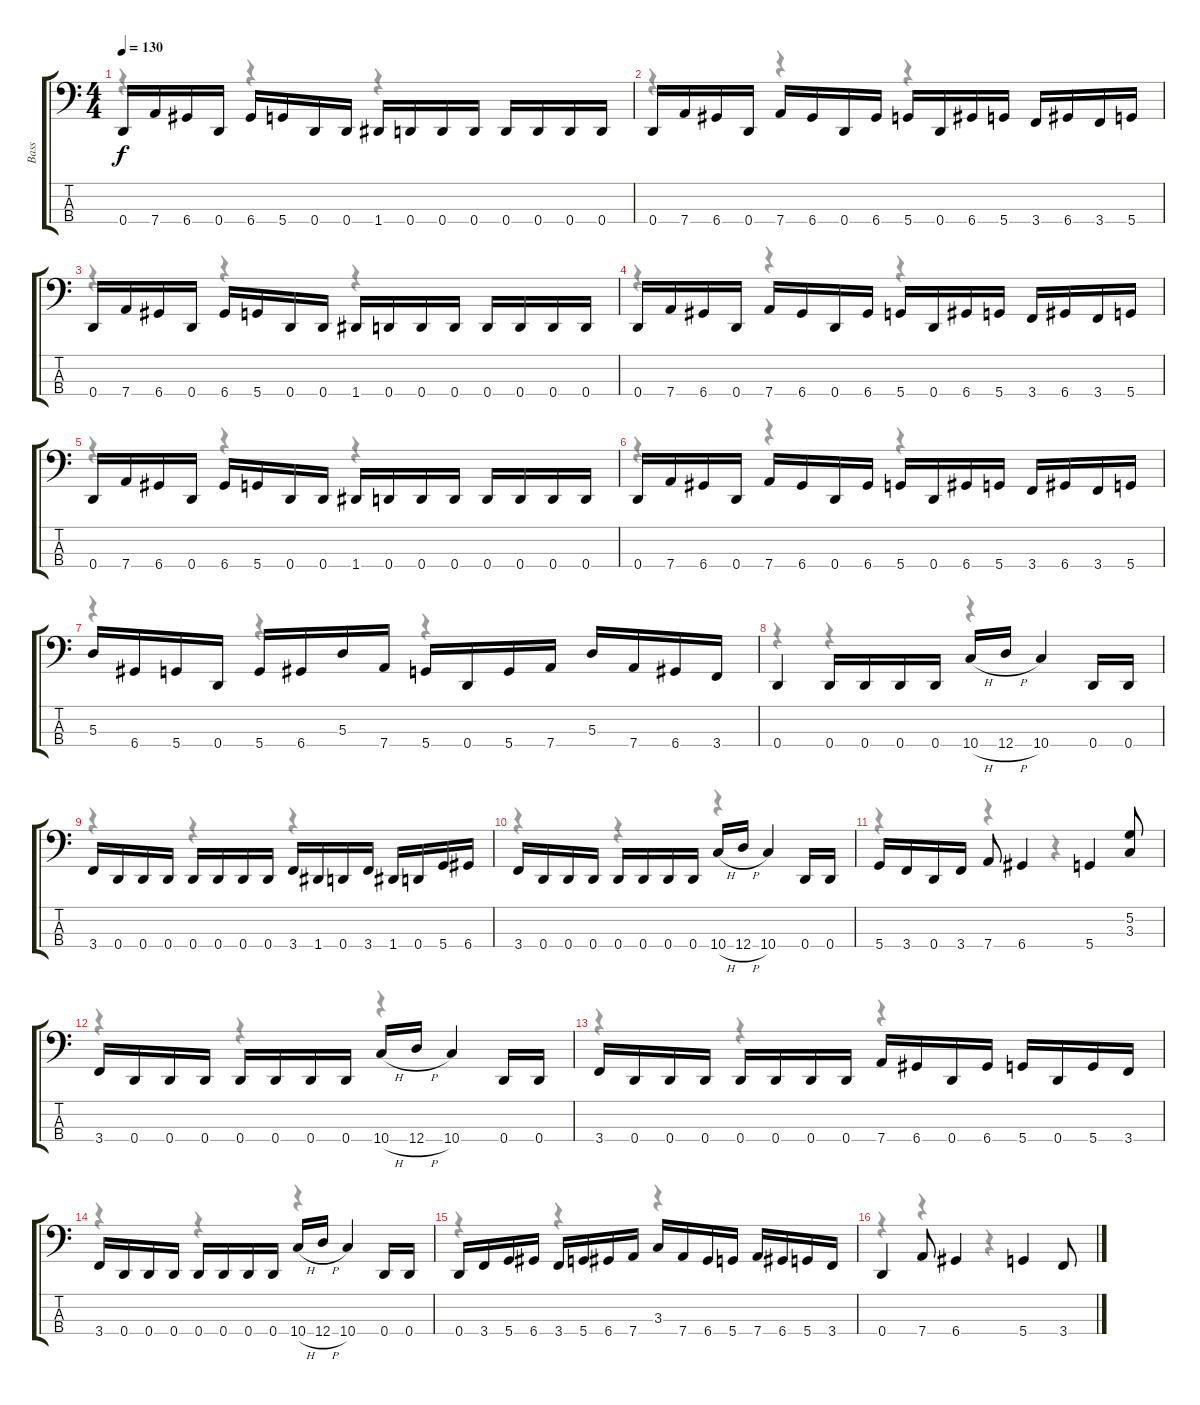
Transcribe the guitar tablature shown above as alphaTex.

\track ("Bass" "Bass") {instrument electricbasspick}
\staff {score tabs}
\tuning (G2 D2 A1 D1) {hide}
\voice
\ts (4 4)
\tempo 130
\clef f4
\ks c
0.4.16{dy f} 7.4.16 6.4.16 0.4.16 6.4.16 5.4.16 0.4.16 0.4.16 1.4.16 0.4.16 0.4.16 0.4.16 0.4.16 0.4.16 0.4.16 0.4.16 |
0.4.16 7.4.16 6.4.16 0.4.16 7.4.16 6.4.16 0.4.16 6.4.16 5.4.16 0.4.16 6.4.16 5.4.16 3.4.16 6.4.16 3.4.16 5.4.16 |
0.4.16 7.4.16 6.4.16 0.4.16 6.4.16 5.4.16 0.4.16 0.4.16 1.4.16 0.4.16 0.4.16 0.4.16 0.4.16 0.4.16 0.4.16 0.4.16 |
0.4.16 7.4.16 6.4.16 0.4.16 7.4.16 6.4.16 0.4.16 6.4.16 5.4.16 0.4.16 6.4.16 5.4.16 3.4.16 6.4.16 3.4.16 5.4.16 |
0.4.16 7.4.16 6.4.16 0.4.16 6.4.16 5.4.16 0.4.16 0.4.16 1.4.16 0.4.16 0.4.16 0.4.16 0.4.16 0.4.16 0.4.16 0.4.16 |
0.4.16 7.4.16 6.4.16 0.4.16 7.4.16 6.4.16 0.4.16 6.4.16 5.4.16 0.4.16 6.4.16 5.4.16 3.4.16 6.4.16 3.4.16 5.4.16 |
5.3.16 6.4.16 5.4.16 0.4.16 5.4.16 6.4.16 5.3.16 7.4.16 5.4.16 0.4.16 5.4.16 7.4.16 5.3.16 7.4.16 6.4.16 3.4.16 |
0.4.4 0.4.16 0.4.16 0.4.16 0.4.16 10.4{h}.16 12.4{h}.16 10.4.4 0.4.16 0.4.16 |
3.4.16 0.4.16 0.4.16 0.4.16 0.4.16 0.4.16 0.4.16 0.4.16 3.4.16 1.4.16 0.4.16 3.4.16 1.4.16 0.4.16 5.4.16 6.4.16 |
3.4.16 0.4.16 0.4.16 0.4.16 0.4.16 0.4.16 0.4.16 0.4.16 10.4{h}.16 12.4{h}.16 10.4.4 0.4.16 0.4.16 |
5.4.16 3.4.16 0.4.16 3.4.16 7.4.8 6.4.4 5.4.4 (5.2 3.3).8 |
3.4.16 0.4.16 0.4.16 0.4.16 0.4.16 0.4.16 0.4.16 0.4.16 10.4{h}.16 12.4{h}.16 10.4.4 0.4.16 0.4.16 |
3.4.16 0.4.16 0.4.16 0.4.16 0.4.16 0.4.16 0.4.16 0.4.16 7.4.16 6.4.16 0.4.16 6.4.16 5.4.16 0.4.16 5.4.16 3.4.16 |
3.4.16 0.4.16 0.4.16 0.4.16 0.4.16 0.4.16 0.4.16 0.4.16 10.4{h}.16 12.4{h}.16 10.4.4 0.4.16 0.4.16 |
0.4.16 3.4.16 5.4.16 6.4.16 3.4.16 5.4.16 6.4.16 7.4.16 3.3.16 7.4.16 6.4.16 5.4.16 7.4.16 6.4.16 5.4.16 3.4.16 |
0.4.4 7.4.8 6.4.4 5.4.4 3.4.8
\voice
\clef f4
\ottava regular
\simile none
\ks c
r.4{dy f} r.4 r.4 |
r.4 r.4 r.4 |
r.4 r.4 r.4 |
r.4 r.4 r.4 |
r.4 r.4 r.4 |
r.4 r.4 r.4 |
r.4 r.4 r.4 |
r.4 r.4 r.4 |
r.4 r.4 r.4 |
r.4 r.4 r.4 |
r.4 r.4 r.4 |
r.4 r.4 r.4 |
r.4 r.4 r.4 |
r.4 r.4 r.4 |
r.4 r.4 r.4 |
r.4 r.4 r.4
